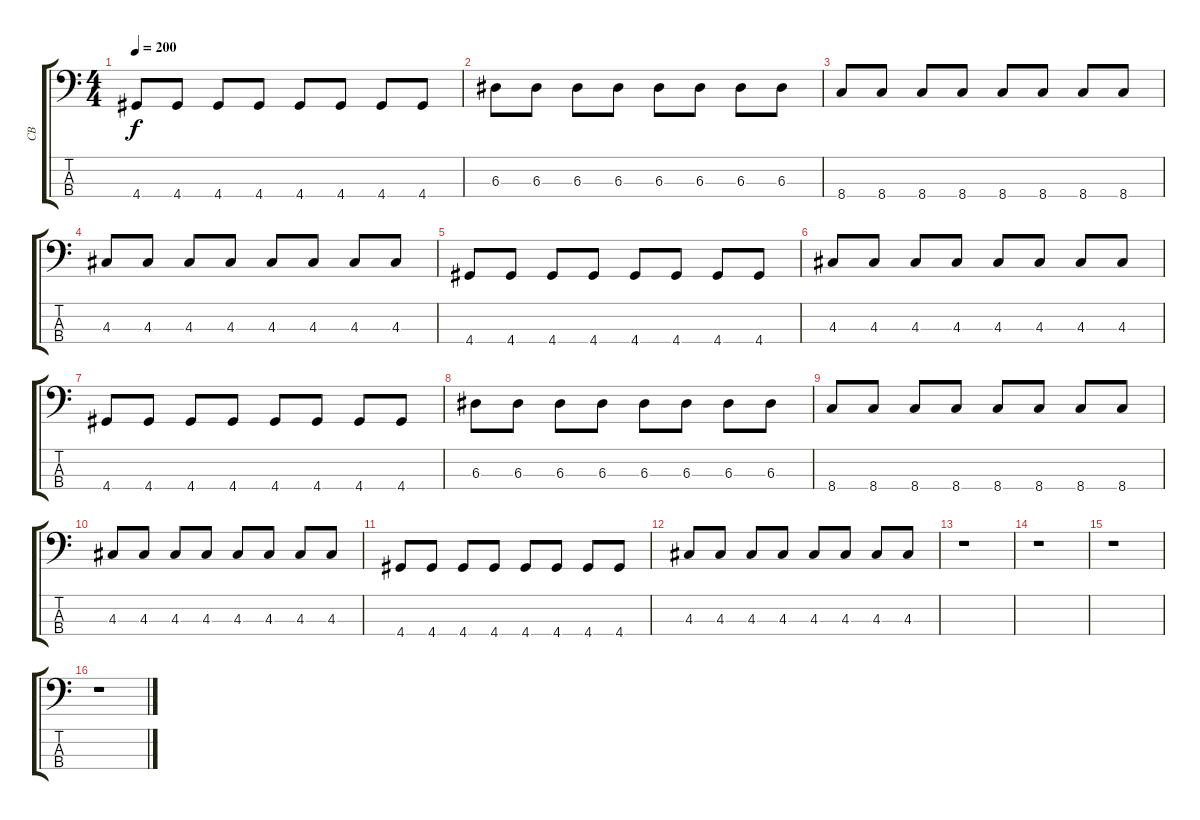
\track ("CB" "CB") {instrument electricbassfinger}
\staff {score tabs}
\tuning (G2 D2 A1 E1) {hide}
\ts (4 4)
\tempo 200
\clef f4
\ks c
4.4.8{dy f} 4.4.8 4.4.8 4.4.8 4.4.8 4.4.8 4.4.8 4.4.8 |
6.3.8 6.3.8 6.3.8 6.3.8 6.3.8 6.3.8 6.3.8 6.3.8 |
8.4.8 8.4.8 8.4.8 8.4.8 8.4.8 8.4.8 8.4.8 8.4.8 |
4.3.8 4.3.8 4.3.8 4.3.8 4.3.8 4.3.8 4.3.8 4.3.8 |
4.4.8 4.4.8 4.4.8 4.4.8 4.4.8 4.4.8 4.4.8 4.4.8 |
4.3.8 4.3.8 4.3.8 4.3.8 4.3.8 4.3.8 4.3.8 4.3.8 |
4.4.8 4.4.8 4.4.8 4.4.8 4.4.8 4.4.8 4.4.8 4.4.8 |
6.3.8 6.3.8 6.3.8 6.3.8 6.3.8 6.3.8 6.3.8 6.3.8 |
8.4.8 8.4.8 8.4.8 8.4.8 8.4.8 8.4.8 8.4.8 8.4.8 |
4.3.8 4.3.8 4.3.8 4.3.8 4.3.8 4.3.8 4.3.8 4.3.8 |
4.4.8 4.4.8 4.4.8 4.4.8 4.4.8 4.4.8 4.4.8 4.4.8 |
4.3.8 4.3.8 4.3.8 4.3.8 4.3.8 4.3.8 4.3.8 4.3.8 |
r.1 |
r.1 |
r.1 |
r.1
